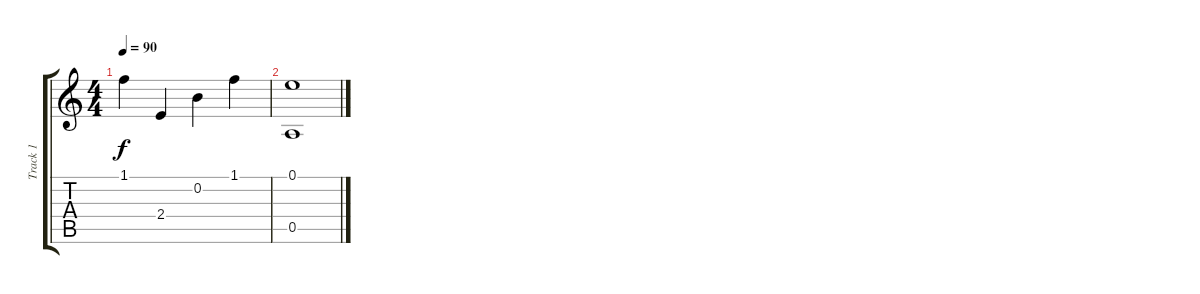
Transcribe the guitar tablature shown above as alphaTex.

\track ("Track 1" "Track 1") {instrument acousticguitarnylon}
\staff {score tabs}
\tuning (E4 B3 G3 D3 A2 E2) {hide}
\ts (4 4)
\tempo 90
\clef g2
\ks c
1.1.4{dy f} 2.4.4 0.2.4 1.1.4 |
(0.1 0.5).1
